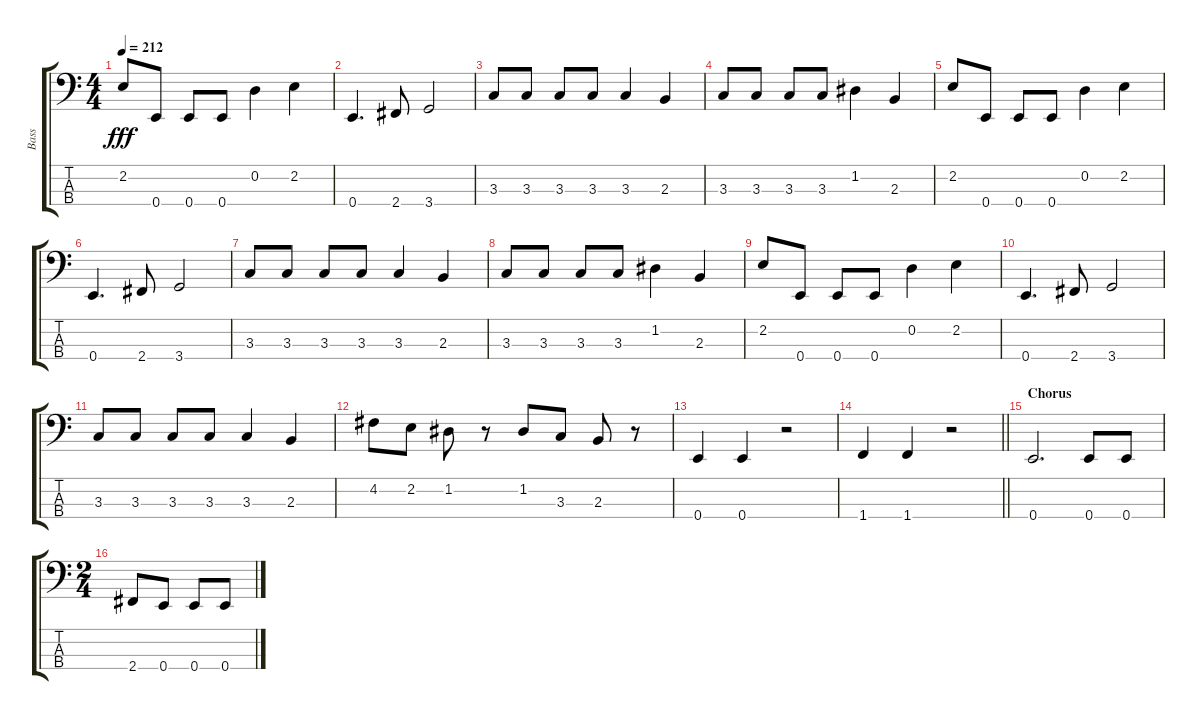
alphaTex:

\track ("Bass" "Bass") {instrument electricbassfinger}
\staff {score tabs}
\tuning (G2 D2 A1 E1) {hide}
\ts (4 4)
\tempo 212
\clef f4
\ks c
2.2.8{dy fff} 0.4.8 0.4.8 0.4.8 0.2.4 2.2.4 |
0.4.4{d} 2.4.8 3.4.2 |
3.3.8 3.3.8 3.3.8 3.3.8 3.3.4 2.3.4 |
3.3.8 3.3.8 3.3.8 3.3.8 1.2.4 2.3.4 |
2.2.8 0.4.8 0.4.8 0.4.8 0.2.4 2.2.4 |
0.4.4{d} 2.4.8 3.4.2 |
3.3.8 3.3.8 3.3.8 3.3.8 3.3.4 2.3.4 |
3.3.8 3.3.8 3.3.8 3.3.8 1.2.4 2.3.4 |
2.2.8 0.4.8 0.4.8 0.4.8 0.2.4 2.2.4 |
0.4.4{d} 2.4.8 3.4.2 |
3.3.8 3.3.8 3.3.8 3.3.8 3.3.4 2.3.4 |
4.2.8 2.2.8 1.2.8 r.8 1.2.8 3.3.8 2.3.8 r.8 |
0.4.4 0.4.4 r.2 |
\barLineRight lightlight
1.4.4 1.4.4 r.2 |
\section ("" "Chorus")
0.4.2{d} 0.4.8 0.4.8 |
\ts (2 4)
2.4.8 0.4.8 0.4.8 0.4.8
